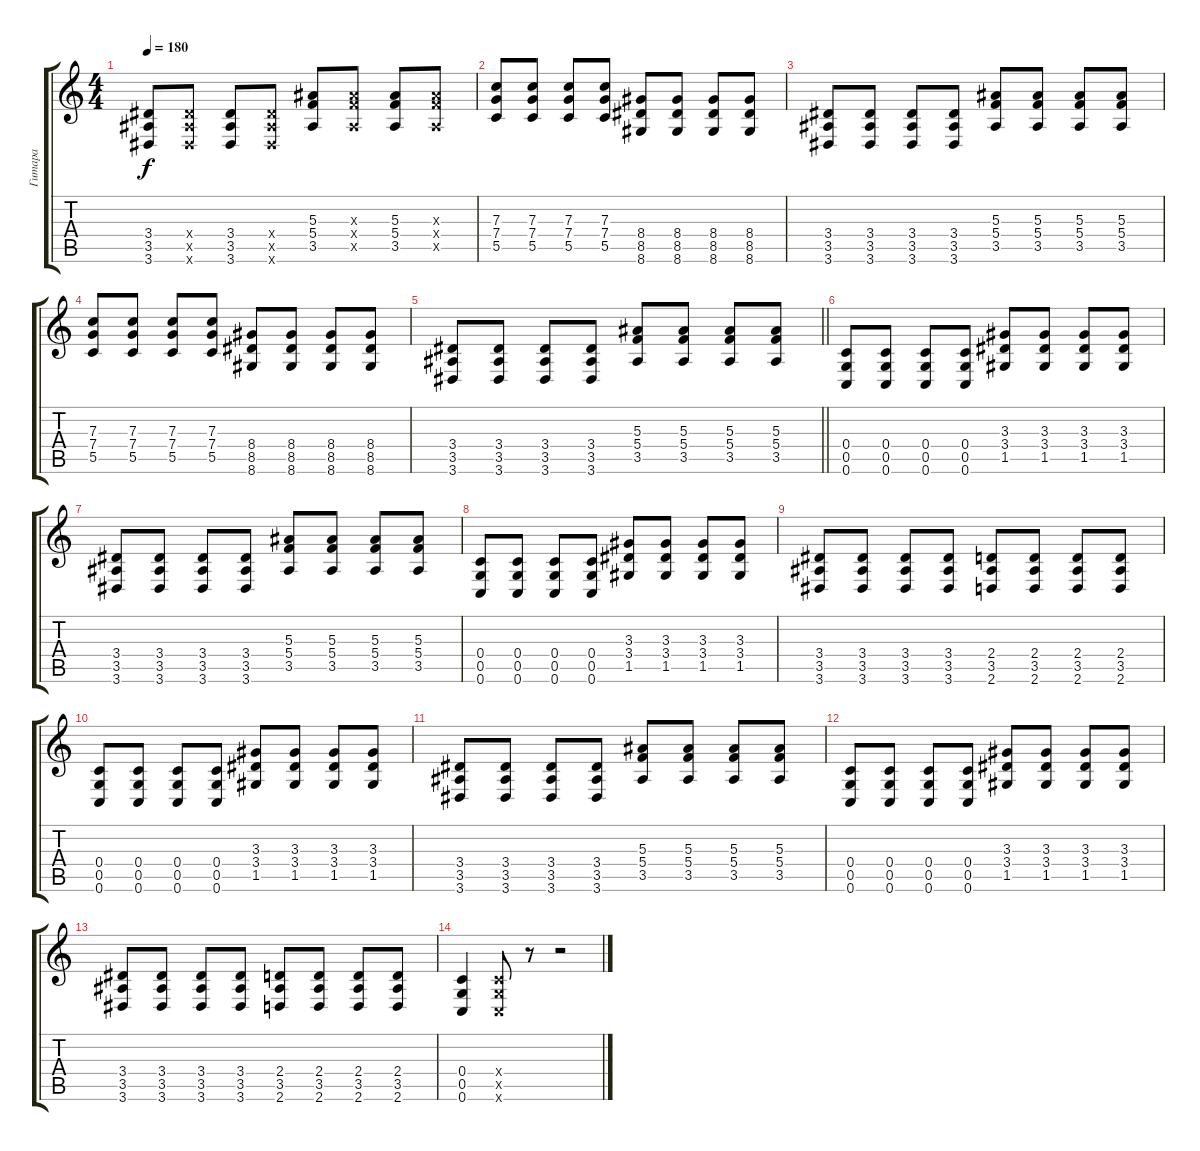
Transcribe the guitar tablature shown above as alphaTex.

\track ("Гитара" "Гитара") {instrument distortionguitar}
\staff {score tabs}
\tuning (D4 A3 F3 C3 G2 C2) {hide}
\ts (4 4)
\tempo 180
\clef g2
\ks c
(3.4 3.5 3.6).8{dy f} (3.4{x} 3.5{x} 3.6{x}).8 (3.4 3.5 3.6).8 (3.4{x} 3.5{x} 3.6{x}).8 (5.3 5.4 3.5).8 (5.3{x} 5.4{x} 3.5{x}).8 (5.3 5.4 3.5).8 (5.3{x} 5.4{x} 3.5{x}).8 |
(7.3 7.4 5.5).8 (7.3 7.4 5.5).8 (7.3 7.4 5.5).8 (7.3 7.4 5.5).8 (8.4 8.5 8.6).8 (8.4 8.5 8.6).8 (8.4 8.5 8.6).8 (8.4 8.5 8.6).8 |
(3.4 3.5 3.6).8 (3.4 3.5 3.6).8 (3.4 3.5 3.6).8 (3.4 3.5 3.6).8 (5.3 5.4 3.5).8 (5.3 5.4 3.5).8 (5.3 5.4 3.5).8 (5.3 5.4 3.5).8 |
(7.3 7.4 5.5).8 (7.3 7.4 5.5).8 (7.3 7.4 5.5).8 (7.3 7.4 5.5).8 (8.4 8.5 8.6).8 (8.4 8.5 8.6).8 (8.4 8.5 8.6).8 (8.4 8.5 8.6).8 |
\barLineRight lightlight
(3.4 3.5 3.6).8 (3.4 3.5 3.6).8 (3.4 3.5 3.6).8 (3.4 3.5 3.6).8 (5.3 5.4 3.5).8 (5.3 5.4 3.5).8 (5.3 5.4 3.5).8 (5.3 5.4 3.5).8 |
(0.4 0.5 0.6).8 (0.4 0.5 0.6).8 (0.4 0.5 0.6).8 (0.4 0.5 0.6).8 (3.3 3.4 1.5).8 (3.3 3.4 1.5).8 (3.3 3.4 1.5).8 (3.3 3.4 1.5).8 |
(3.4 3.5 3.6).8 (3.4 3.5 3.6).8 (3.4 3.5 3.6).8 (3.4 3.5 3.6).8 (5.3 5.4 3.5).8 (5.3 5.4 3.5).8 (5.3 5.4 3.5).8 (5.3 5.4 3.5).8 |
(0.4 0.5 0.6).8 (0.4 0.5 0.6).8 (0.4 0.5 0.6).8 (0.4 0.5 0.6).8 (3.3 3.4 1.5).8 (3.3 3.4 1.5).8 (3.3 3.4 1.5).8 (3.3 3.4 1.5).8 |
(3.4 3.5 3.6).8 (3.4 3.5 3.6).8 (3.4 3.5 3.6).8 (3.4 3.5 3.6).8 (2.4 3.5 2.6).8 (2.4 3.5 2.6).8 (2.4 3.5 2.6).8 (2.4 3.5 2.6).8 |
(0.4 0.5 0.6).8 (0.4 0.5 0.6).8 (0.4 0.5 0.6).8 (0.4 0.5 0.6).8 (3.3 3.4 1.5).8 (3.3 3.4 1.5).8 (3.3 3.4 1.5).8 (3.3 3.4 1.5).8 |
(3.4 3.5 3.6).8 (3.4 3.5 3.6).8 (3.4 3.5 3.6).8 (3.4 3.5 3.6).8 (5.3 5.4 3.5).8 (5.3 5.4 3.5).8 (5.3 5.4 3.5).8 (5.3 5.4 3.5).8 |
(0.4 0.5 0.6).8 (0.4 0.5 0.6).8 (0.4 0.5 0.6).8 (0.4 0.5 0.6).8 (3.3 3.4 1.5).8 (3.3 3.4 1.5).8 (3.3 3.4 1.5).8 (3.3 3.4 1.5).8 |
(3.4 3.5 3.6).8 (3.4 3.5 3.6).8 (3.4 3.5 3.6).8 (3.4 3.5 3.6).8 (2.4 3.5 2.6).8 (2.4 3.5 2.6).8 (2.4 3.5 2.6).8 (2.4 3.5 2.6).8 |
(0.4 0.5 0.6).4 (0.4{x} 0.5{x} 0.6{x}).8 r.8 r.2
